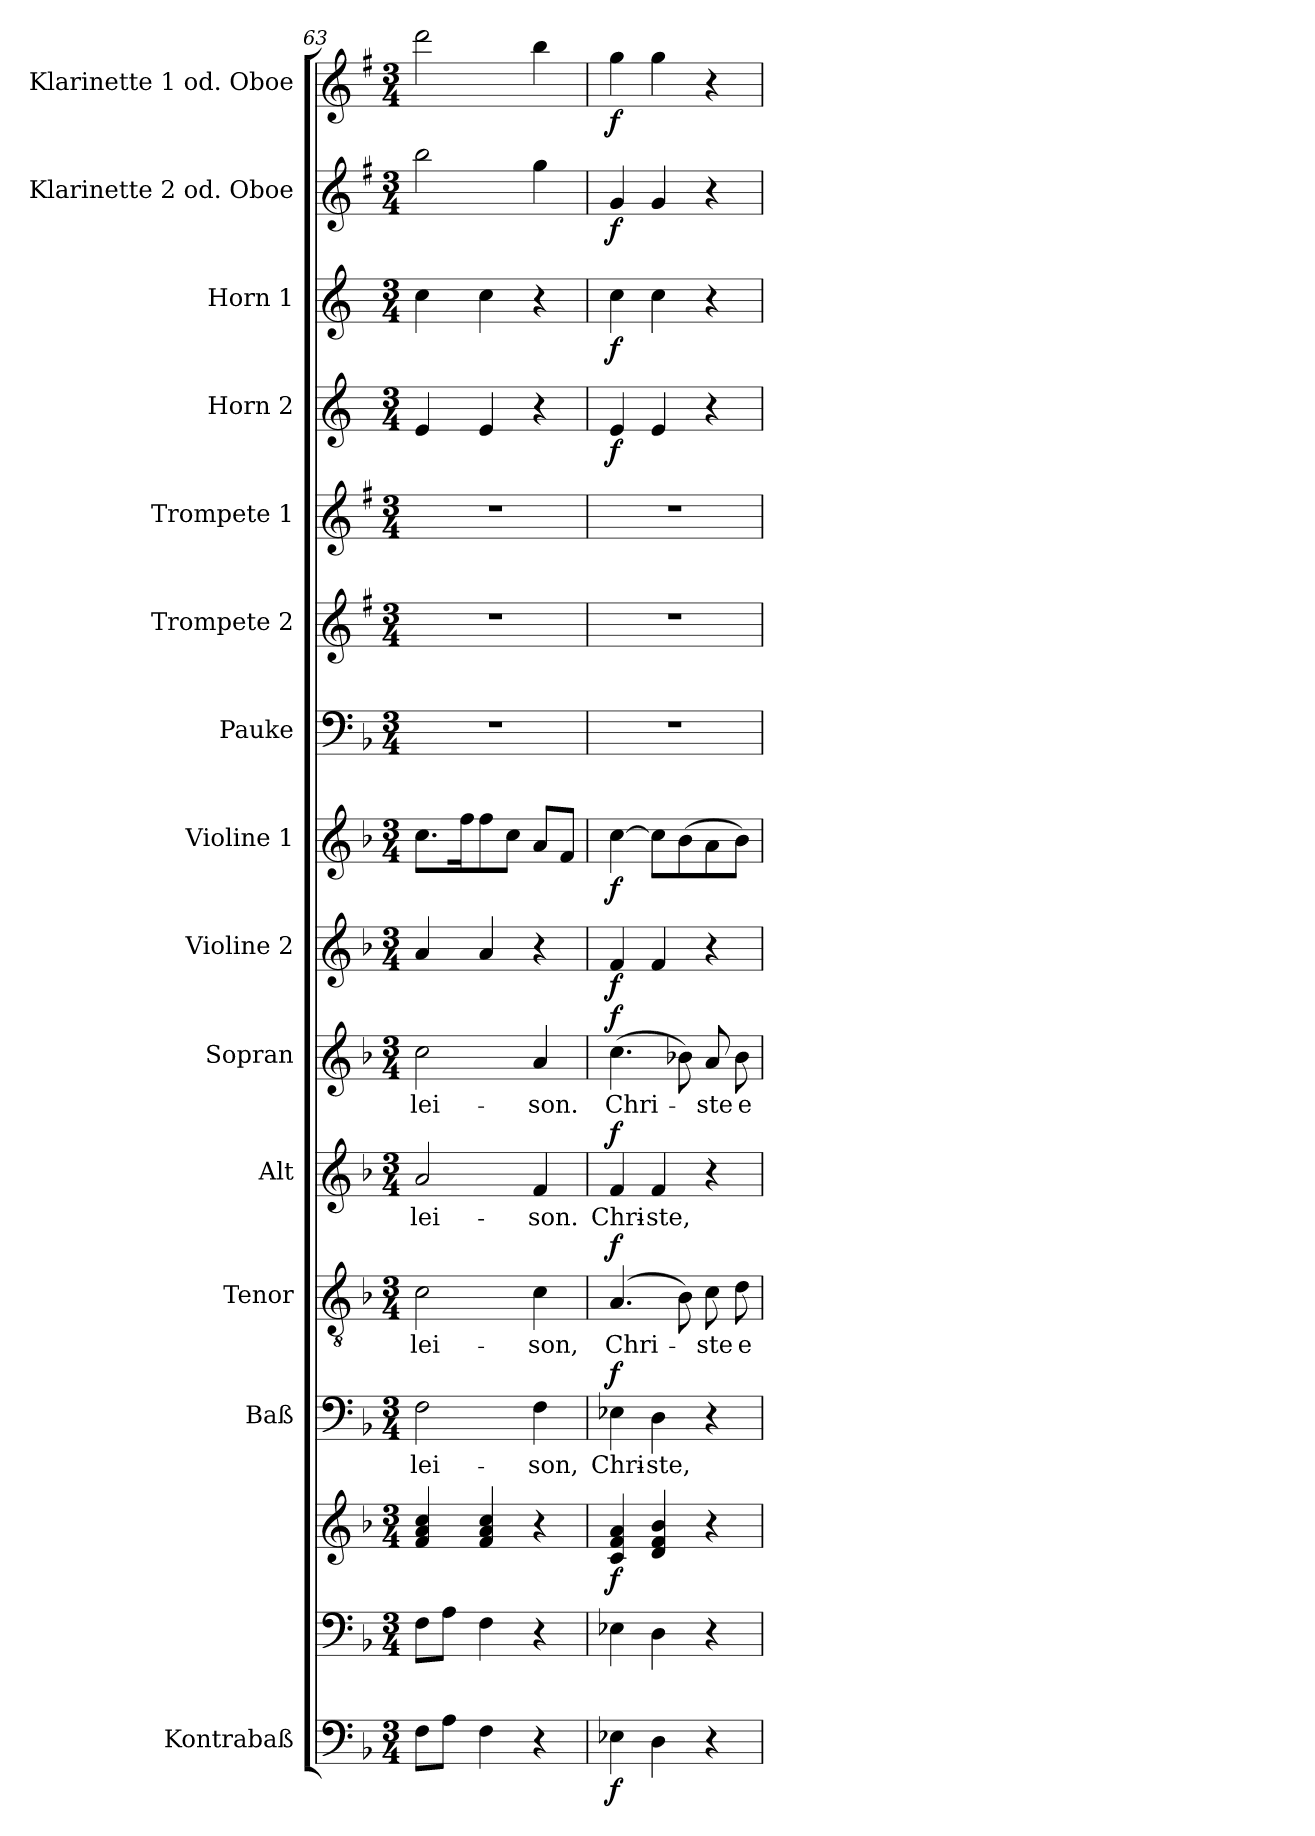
**kern	**dynam	**kern	**kern	**dynam	**kern	**text	**dynam	**kern	**text	**dynam	**kern	**text	**dynam	**kern	**text	**dynam	**kern	**dynam	**kern	**dynam	**kern	**kern	**kern	**kern	**dynam	**kern	**dynam	**kern	**dynam	**kern	**dynam
*part15	*part15	*part14	*part14	*part14	*part13	*part13	*part13	*part12	*part12	*part12	*part11	*part11	*part11	*part10	*part10	*part10	*part9	*part9	*part8	*part8	*part7	*part6	*part5	*part4	*part4	*part3	*part3	*part2	*part2	*part1	*part1
*staff16	*staff16	*staff15	*staff14	*staff14/15	*staff13	*staff13	*staff13	*staff12	*staff12	*staff12	*staff11	*staff11	*staff11	*staff10	*staff10	*staff10	*staff9	*staff9	*staff8	*staff8	*staff7	*staff6	*staff5	*staff4	*staff4	*staff3	*staff3	*staff2	*staff2	*staff1	*staff1
*I"Kontrabaß	*	*	*	*	*I"Baß	*	*	*I"Tenor	*	*	*I"Alt	*	*	*I"Sopran	*	*	*I"Violine 2	*	*I"Violine 1	*	*I"Pauke	*I"Trompete 2	*I"Trompete 1	*I"Horn 2	*	*I"Horn 1	*	*I"Klarinette 2 od. Oboe	*	*I"Klarinette 1 od. Oboe	*
*	*	*	*	*	*	*	*	*	*	*	*	*	*	*	*	*	*	*	*	*	*	*I'Tpt	*I'Tpt	*I'Hn	*	*I'Hn	*	*	*	*	*
*clefF4	*	*clefF4	*clefG2	*	*clefF4	*	*	*clefGv2	*	*	*clefG2	*	*	*clefG2	*	*	*clefG2	*	*clefG2	*	*clefF4	*clefG2	*clefG2	*clefG2	*	*clefG2	*	*clefG2	*	*clefG2	*
*ITrd7c12	*	*	*	*	*	*	*	*	*	*	*	*	*	*	*	*	*	*	*	*	*	*ITrd1c2	*ITrd1c2	*ITrd4c7	*	*ITrd4c7	*	*ITrd1c2	*	*ITrd1c2	*
*k[b-]	*	*k[b-]	*k[b-]	*	*k[b-]	*	*	*k[b-]	*	*	*k[b-]	*	*	*k[b-]	*	*	*k[b-]	*	*k[b-]	*	*k[b-]	*k[b-]	*k[b-]	*k[b-]	*	*k[b-]	*	*k[b-]	*	*k[b-]	*
*F:	*	*F:	*F:	*	*F:	*	*	*F:	*	*	*F:	*	*	*F:	*	*	*F:	*	*F:	*	*F:	*F:	*F:	*F:	*	*F:	*	*F:	*	*F:	*
*M3/4	*	*M3/4	*M3/4	*	*M3/4	*	*	*M3/4	*	*	*M3/4	*	*	*M3/4	*	*	*M3/4	*	*M3/4	*	*M3/4	*M3/4	*M3/4	*M3/4	*	*M3/4	*	*M3/4	*	*M3/4	*
=63	=63	=63	=63	=63	=63	=63	=63	=63	=63	=63	=63	=63	=63	=63	=63	=63	=63	=63	=63	=63	=63	=63	=63	=63	=63	=63	=63	=63	=63	=63	=63
!	!	!	!	!	!	!LO:LY:b	!	!	!LO:LY:b	!	!	!LO:LY:b	!	!	!LO:LY:b	!	!	!	!	!	!	!	!	!	!	!	!	!	!	!	!
8FF\L	.	8F\L	4f/ 4a/ 4cc/	.	2F\	-lei-	.	2c\	-lei-	.	2a/	-lei-	.	2cc\	-lei-	.	4a/	.	8.cc\L	.	2.r	2.r	2.r	4A/	.	4f\	.	2aa\	.	2ccc\	.
8AA\J	.	8A\J	.	.	.	.	.	.	.	.	.	.	.	.	.	.	.	.	.	.	.	.	.	.	.	.	.	.	.	.	.
.	.	.	.	.	.	.	.	.	.	.	.	.	.	.	.	.	.	.	16ff\k	.	.	.	.	.	.	.	.	.	.	.	.
4FF\	.	4F\	4f/ 4a/ 4cc/	.	.	.	.	.	.	.	.	.	.	.	.	.	4a/	.	8ff\	.	.	.	.	4A/	.	4f\	.	.	.	.	.
.	.	.	.	.	.	.	.	.	.	.	.	.	.	.	.	.	.	.	8cc\J	.	.	.	.	.	.	.	.	.	.	.	.
!	!	!	!	!	!	!LO:LY:b	!	!	!LO:LY:b	!	!	!LO:LY:b	!	!	!LO:LY:b	!	!	!	!	!	!	!	!	!	!	!	!	!	!	!	!
4r	.	4r	4r	.	4F\	-son,	.	4c\	-son,	.	4f/	-son.	.	4a/	-son.	.	4r	.	8a/L	.	.	.	.	4r	.	4r	.	4ff\	.	4aa\	.
.	.	.	.	.	.	.	.	.	.	.	.	.	.	.	.	.	.	.	8f/J	.	.	.	.	.	.	.	.	.	.	.	.
=64	=64	=64	=64	=64	=64	=64	=64	=64	=64	=64	=64	=64	=64	=64	=64	=64	=64	=64	=64	=64	=64	=64	=64	=64	=64	=64	=64	=64	=64	=64	=64
!	!LO:DY:b	!	!	!LO:DY:b	!	!LO:LY:b	!LO:DY:a	!	!LO:LY:b	!LO:DY:a	!	!LO:LY:b	!LO:DY:a	!	!LO:LY:b	!LO:DY:a	!	!LO:DY:b	!	!LO:DY:b	!	!	!	!	!LO:DY:b	!	!LO:DY:b	!	!LO:DY:b	!	!LO:DY:b
4EE-X\	f	4E-X\	4c/ 4f/ 4a/	f	4E-X\	Chri-	f	(4.A/	Chri-	f	4f/	Chri-	f	(>4.cc\	Chri-	f	4f/	f	[4cc\	f	2.r	2.r	2.r	4A/	f	4f\	f	4f/	f	4ff\	f
!	!	!	!	!	!	!LO:LY:b	!	!	!	!	!	!LO:LY:b	!	!	!	!	!	!	!	!	!	!	!	!	!	!	!	!	!	!	!
4DD\	.	4D\	4d/ 4f/ 4b-/	.	4D\	-ste,	.	.	.	.	4f/	-ste,	.	.	.	.	4f/	.	8cc\L]	.	.	.	.	4A/	.	4f\	.	4f/	.	4ff\	.
.	.	.	.	.	.	.	.	8B-\)	.	.	.	.	.	8b-X\)	.	.	.	.	(>8b-\	.	.	.	.	.	.	.	.	.	.	.	.
!	!	!	!	!	!	!	!	!	!LO:LY:b	!	!	!	!	!	!LO:LY:b	!	!	!	!	!	!	!	!	!	!	!	!	!	!	!	!
4r	.	4r	4r	.	4r	.	.	8c\	-ste	.	4r	.	.	8a/	-ste	.	4r	.	8a\	.	.	.	.	4r	.	4r	.	4r	.	4r	.
!	!	!	!	!	!	!	!	!	!LO:LY:b	!	!	!	!	!	!LO:LY:b	!	!	!	!	!	!	!	!	!	!	!	!	!	!	!	!
.	.	.	.	.	.	.	.	8d\	e-	.	.	.	.	8b-\	e-	.	.	.	8b-\J)	.	.	.	.	.	.	.	.	.	.	.	.
=	=	=	=	=	=	=	=	=	=	=	=	=	=	=	=	=	=	=	=	=	=	=	=	=	=	=	=	=	=	=	=
*-	*-	*-	*-	*-	*-	*-	*-	*-	*-	*-	*-	*-	*-	*-	*-	*-	*-	*-	*-	*-	*-	*-	*-	*-	*-	*-	*-	*-	*-	*-	*-
